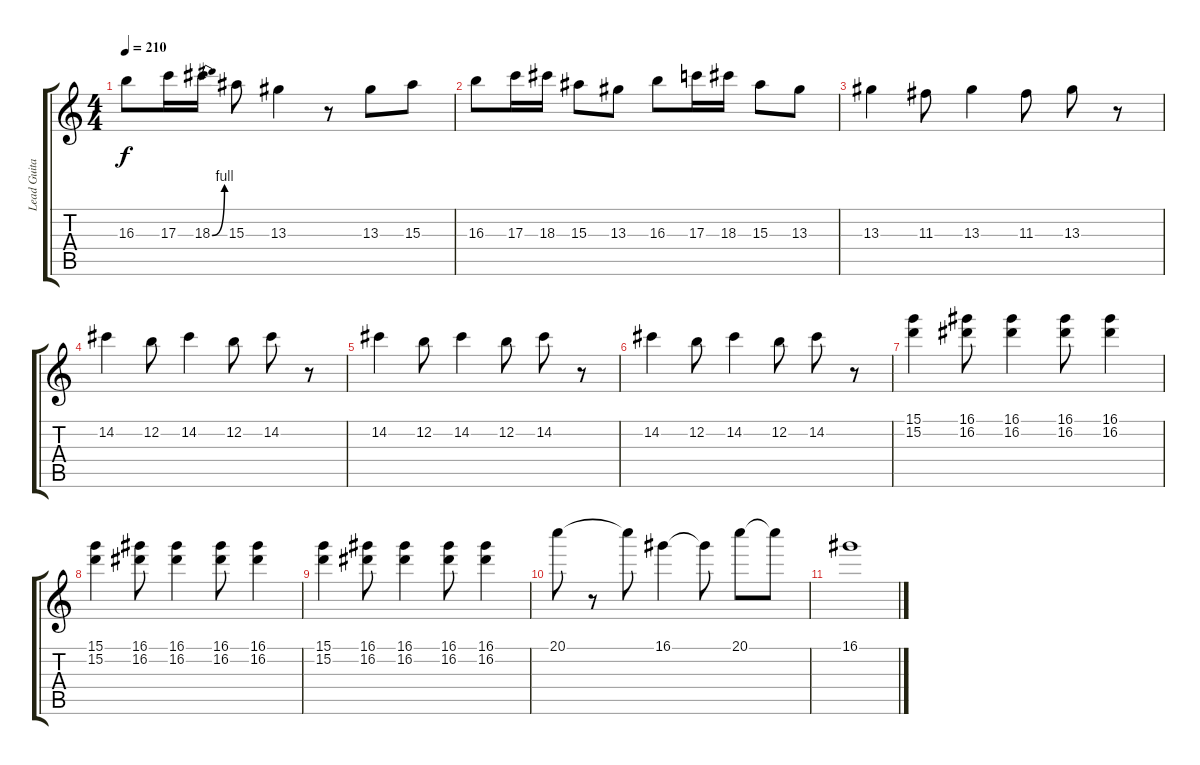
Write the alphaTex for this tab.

\track ("Lead Guitar" "Lead Guita") {instrument overdrivenguitar}
\staff {score tabs}
\tuning (E4 B3 G3 D3 A2 E2) {hide}
\ts (4 4)
\tempo 210
\clef g2
\ks c
16.3.8{dy f} 17.3.16 18.3{be (bend 0 0 60 4)}.16 15.3.8 13.3.4 r.8 13.3.8 15.3.8 |
16.3.8 17.3.16 18.3.16 15.3.8 13.3.8 16.3.8 17.3.16 18.3.16 15.3.8 13.3.8 |
13.3.4 11.3.8 13.3.4 11.3.8 13.3.8 r.8 |
14.2.4 12.2.8 14.2.4 12.2.8 14.2.8 r.8 |
14.2.4 12.2.8 14.2.4 12.2.8 14.2.8 r.8 |
14.2.4 12.2.8 14.2.4 12.2.8 14.2.8 r.8 |
(15.1 15.2).4 (16.1 16.2).8 (16.1 16.2).4 (16.1 16.2).8 (16.1 16.2).4 |
(15.1 15.2).4 (16.1 16.2).8 (16.1 16.2).4 (16.1 16.2).8 (16.1 16.2).4 |
(15.1 15.2).4 (16.1 16.2).8 (16.1 16.2).4 (16.1 16.2).8 (16.1 16.2).4 |
20.1.8 r.8 20.1{t}.8 16.1.4 16.1{t}.8 20.1.8 20.1{t}.8 |
16.1.1
